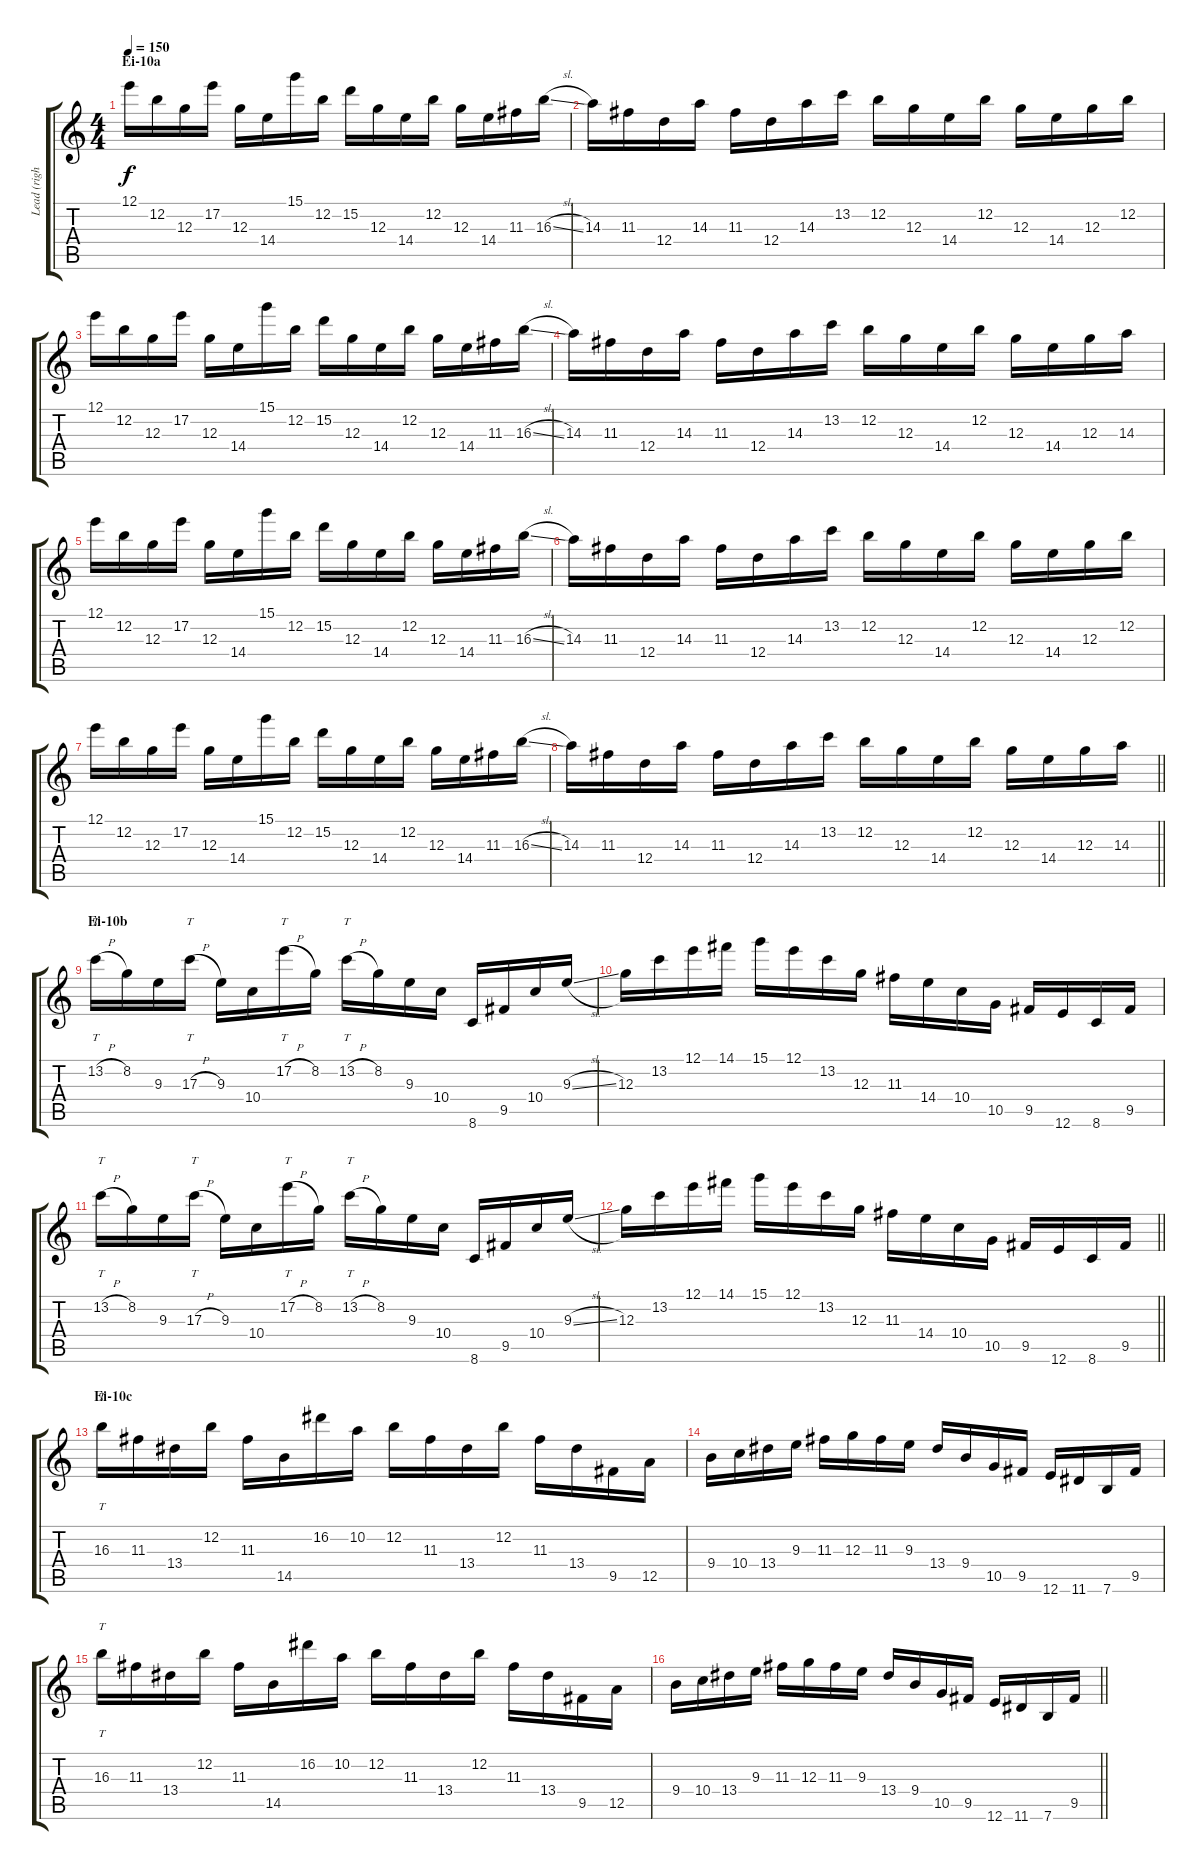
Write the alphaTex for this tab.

\track ("Lead (right)" "Lead (righ") {instrument electricguitarjazz}
\staff {score tabs}
\tuning (E4 B3 G3 D3 A2 E2) {hide}
\ts (4 4)
\section ("" "Ei-10a")
\tempo 150
\clef g2
\ks c
12.1.16{dy f} 12.2.16 12.3.16 17.2.16 12.3.16 14.4.16 15.1.16 12.2.16 15.2.16 12.3.16 14.4.16 12.2.16 12.3.16 14.4.16 11.3.16 16.3{sl}.16 |
14.3.16 11.3.16 12.4.16 14.3.16 11.3.16 12.4.16 14.3.16 13.2.16 12.2.16 12.3.16 14.4.16 12.2.16 12.3.16 14.4.16 12.3.16 12.2.16 |
12.1.16 12.2.16 12.3.16 17.2.16 12.3.16 14.4.16 15.1.16 12.2.16 15.2.16 12.3.16 14.4.16 12.2.16 12.3.16 14.4.16 11.3.16 16.3{sl}.16 |
14.3.16 11.3.16 12.4.16 14.3.16 11.3.16 12.4.16 14.3.16 13.2.16 12.2.16 12.3.16 14.4.16 12.2.16 12.3.16 14.4.16 12.3.16 14.3.16 |
12.1.16 12.2.16 12.3.16 17.2.16 12.3.16 14.4.16 15.1.16 12.2.16 15.2.16 12.3.16 14.4.16 12.2.16 12.3.16 14.4.16 11.3.16 16.3{sl}.16 |
14.3.16 11.3.16 12.4.16 14.3.16 11.3.16 12.4.16 14.3.16 13.2.16 12.2.16 12.3.16 14.4.16 12.2.16 12.3.16 14.4.16 12.3.16 12.2.16 |
12.1.16 12.2.16 12.3.16 17.2.16 12.3.16 14.4.16 15.1.16 12.2.16 15.2.16 12.3.16 14.4.16 12.2.16 12.3.16 14.4.16 11.3.16 16.3{sl}.16 |
\barLineRight lightlight
14.3.16 11.3.16 12.4.16 14.3.16 11.3.16 12.4.16 14.3.16 13.2.16 12.2.16 12.3.16 14.4.16 12.2.16 12.3.16 14.4.16 12.3.16 14.3.16 |
\section ("" "Ei-10b")
13.2{h}.16{tt} 8.2.16 9.3.16 17.3{h}.16{tt} 9.3.16 10.4.16 17.2{h}.16{tt} 8.2.16 13.2{h}.16{tt} 8.2.16 9.3.16 10.4.16 8.6.16 9.5.16 10.4.16 9.3{sl}.16 |
12.3.16 13.2.16 12.1.16 14.1.16 15.1.16 12.1.16 13.2.16 12.3.16 11.3.16 14.4.16 10.4.16 10.5.16 9.5.16 12.6.16 8.6.16 9.5.16 |
13.2{h}.16{tt} 8.2.16 9.3.16 17.3{h}.16{tt} 9.3.16 10.4.16 17.2{h}.16{tt} 8.2.16 13.2{h}.16{tt} 8.2.16 9.3.16 10.4.16 8.6.16 9.5.16 10.4.16 9.3{sl}.16 |
\barLineRight lightlight
12.3.16 13.2.16 12.1.16 14.1.16 15.1.16 12.1.16 13.2.16 12.3.16 11.3.16 14.4.16 10.4.16 10.5.16 9.5.16 12.6.16 8.6.16 9.5.16 |
\section ("" "Ei-10c")
16.3.16{tt} 11.3.16 13.4.16 12.2.16 11.3.16 14.5.16 16.2.16 10.2.16 12.2.16 11.3.16 13.4.16 12.2.16 11.3.16 13.4.16 9.5.16 12.5.16 |
9.4.16 10.4.16 13.4.16 9.3.16 11.3.16 12.3.16 11.3.16 9.3.16 13.4.16 9.4.16 10.5.16 9.5.16 12.6.16 11.6.16 7.6.16 9.5.16 |
16.3.16{tt} 11.3.16 13.4.16 12.2.16 11.3.16 14.5.16 16.2.16 10.2.16 12.2.16 11.3.16 13.4.16 12.2.16 11.3.16 13.4.16 9.5.16 12.5.16 |
\barLineRight lightlight
9.4.16 10.4.16 13.4.16 9.3.16 11.3.16 12.3.16 11.3.16 9.3.16 13.4.16 9.4.16 10.5.16 9.5.16 12.6.16 11.6.16 7.6.16 9.5.16
